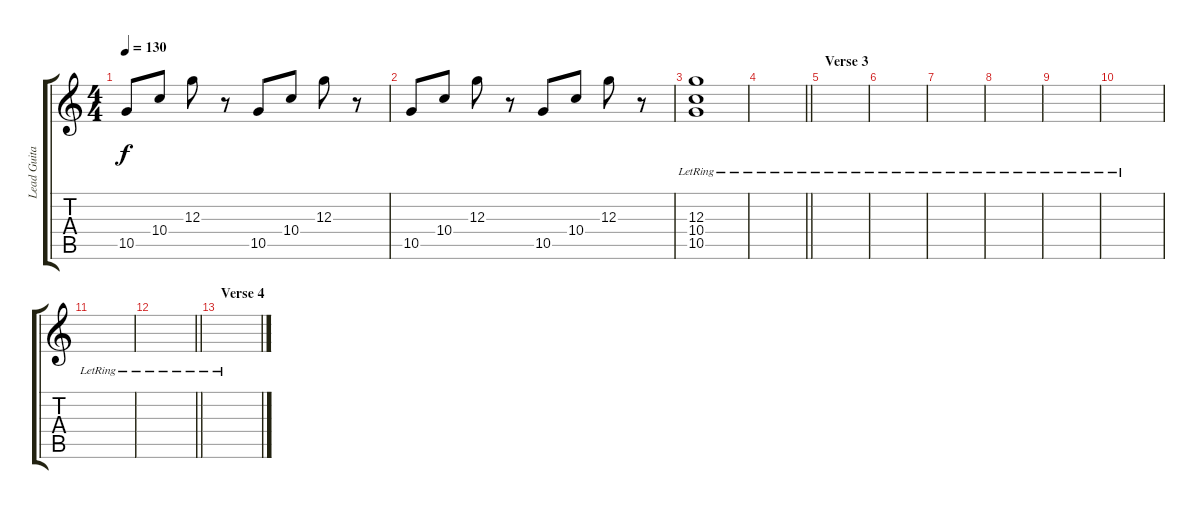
\track ("Lead Guitar " "Lead Guita") {instrument electricguitarclean}
\staff {score tabs}
\tuning (E4 B3 G3 D3 A2 E2) {hide}
\ts (4 4)
\tempo 130
\clef g2
\ks c
10.5.8{dy f} 10.4.8 12.3.8 r.8 10.5.8 10.4.8 12.3.8 r.8 |
10.5.8 10.4.8 12.3.8 r.8 10.5.8 10.4.8 12.3.8 r.8 |
(12.3{lr} 10.4{lr} 10.5{lr}).1 |
\barLineRight lightlight
|
\section ("" "Verse 3")
|
|
|
|
|
|
|
\barLineRight lightlight
|
\section ("" "Verse 4")
